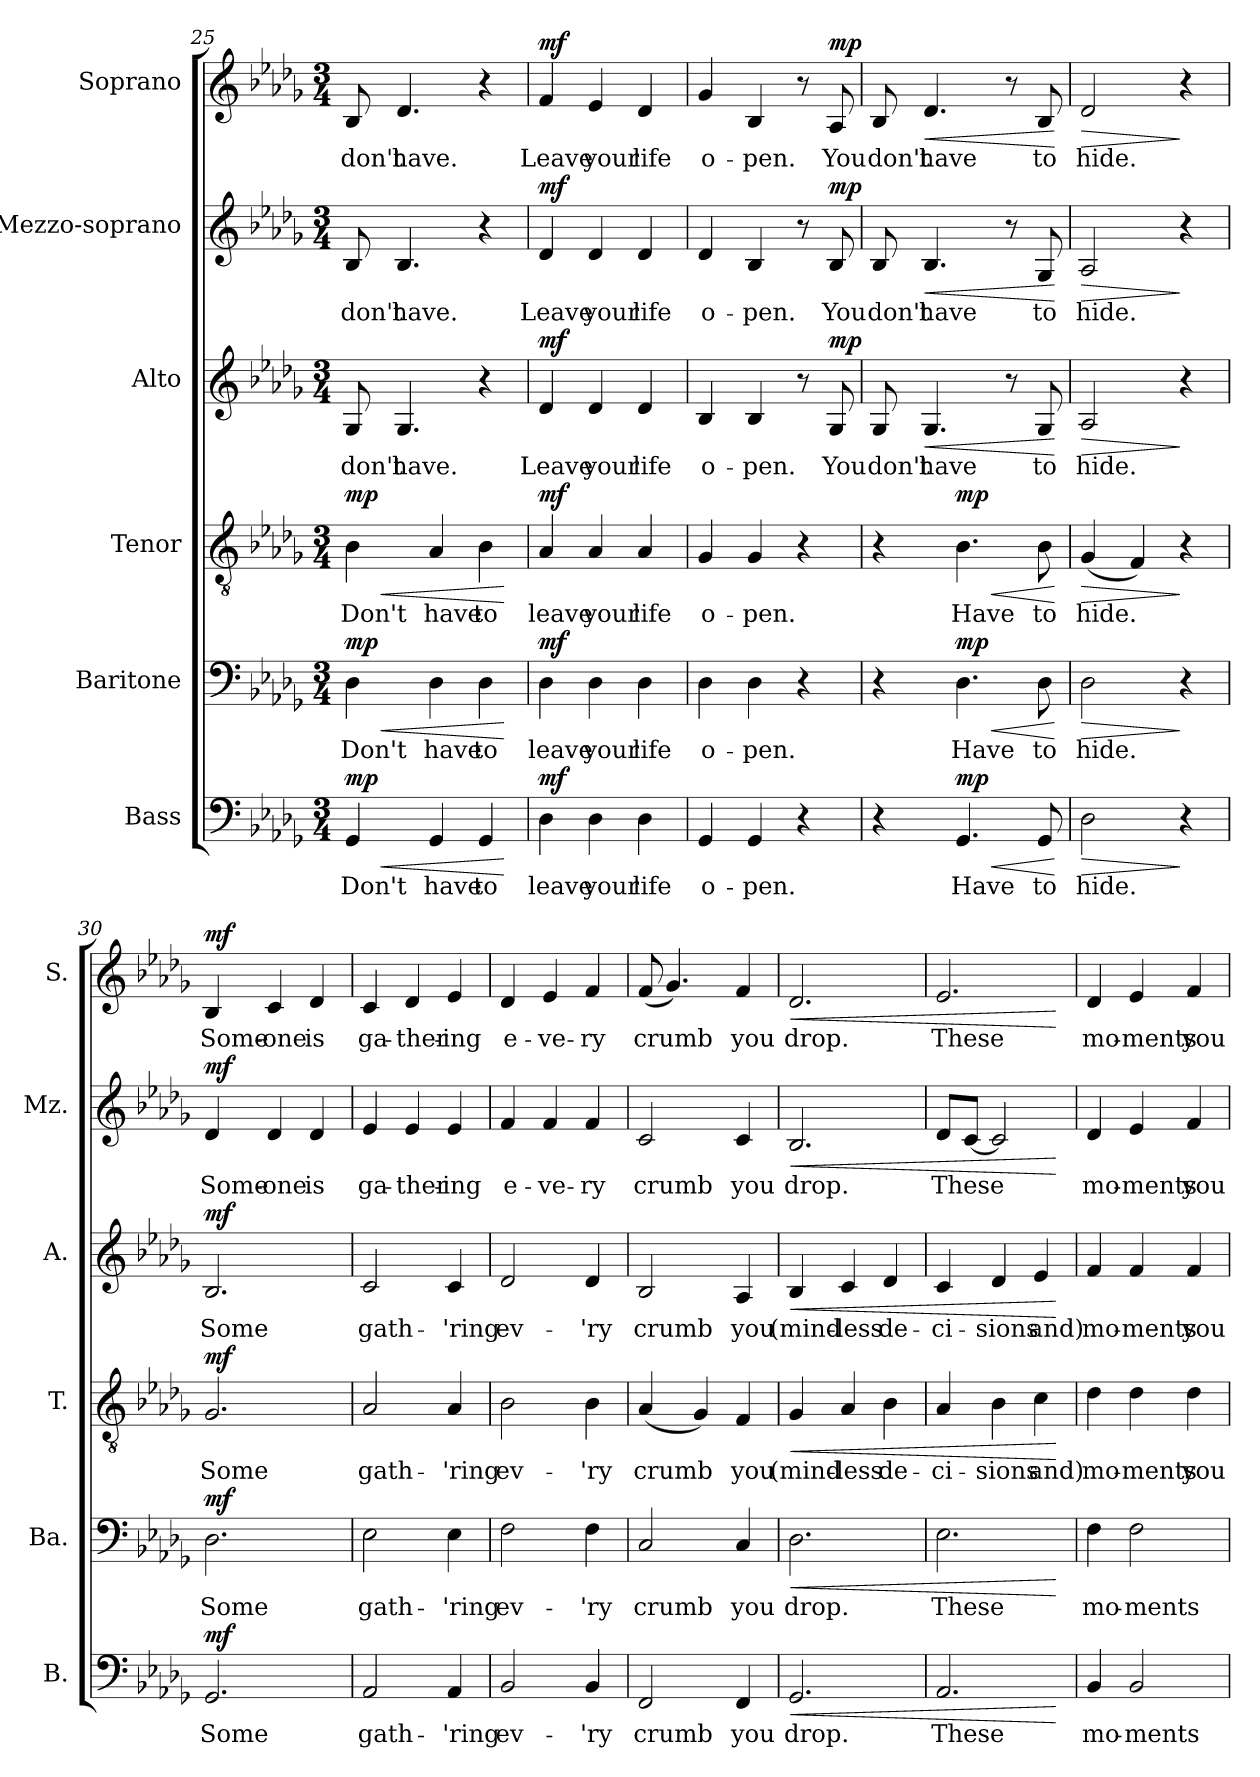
**kern	**text	**dynam	**kern	**text	**dynam	**kern	**text	**dynam	**kern	**text	**dynam	**kern	**text	**dynam	**kern	**text	**dynam
*part6	*part6	*part6	*part5	*part5	*part5	*part4	*part4	*part4	*part3	*part3	*part3	*part2	*part2	*part2	*part1	*part1	*part1
*staff6	*staff6	*staff6	*staff5	*staff5	*staff5	*staff4	*staff4	*staff4	*staff3	*staff3	*staff3	*staff2	*staff2	*staff2	*staff1	*staff1	*staff1
*I"Bass	*	*	*I"Baritone	*	*	*I"Tenor	*	*	*I"Alto	*	*	*I"Mezzo-soprano	*	*	*I"Soprano	*	*
*I'B.	*	*	*I'Ba.	*	*	*I'T.	*	*	*I'A.	*	*	*I'Mz.	*	*	*I'S.	*	*
*clefF4	*	*	*clefF4	*	*	*clefGv2	*	*	*clefG2	*	*	*clefG2	*	*	*clefG2	*	*
*k[b-e-a-d-g-]	*	*	*k[b-e-a-d-g-]	*	*	*k[b-e-a-d-g-]	*	*	*k[b-e-a-d-g-]	*	*	*k[b-e-a-d-g-]	*	*	*k[b-e-a-d-g-]	*	*
*M3/4	*	*	*M3/4	*	*	*M3/4	*	*	*M3/4	*	*	*M3/4	*	*	*M3/4	*	*
=25	=25	=25	=25	=25	=25	=25	=25	=25	=25	=25	=25	=25	=25	=25	=25	=25	=25
!	!LO:LY:b	!LO:HP:b	!	!LO:LY:b	!LO:HP:b	!	!LO:LY:b	!LO:HP:b	!	!LO:LY:b	!	!	!LO:LY:b	!	!	!LO:LY:b	!
!	!	!LO:DY:n=1:a	!	!	!LO:DY:n=1:a	!	!	!LO:DY:n=1:a	!	!	!	!	!	!	!	!	!
4GG-/	Don't	< mp	4D-\	Don't	< mp	4B-\	Don't	< mp	8G-/	don't	.	8B-/	don't	.	8B-/	don't	.
!	!	!	!	!	!	!	!	!	!	!LO:LY:b	!	!	!LO:LY:b	!	!	!LO:LY:b	!
.	.	.	.	.	.	.	.	.	4.G-/	have.	.	4.B-/	have.	.	4.d-/	have.	.
!	!LO:LY:b	!	!	!LO:LY:b	!	!	!LO:LY:b	!	!	!	!	!	!	!	!	!	!
4GG-/	have	.	4D-\	have	.	4A-/	have	.	.	.	.	.	.	.	.	.	.
!	!LO:LY:b	!	!	!LO:LY:b	!	!	!LO:LY:b	!	!	!	!	!	!	!	!	!	!
4GG-/	to	.	4D-\	to	.	4B-\	to	.	4r	.	.	4r	.	.	4r	.	.
.	.	[	.	.	[	.	.	[	.	.	.	.	.	.	.	.	.
=26	=26	=26	=26	=26	=26	=26	=26	=26	=26	=26	=26	=26	=26	=26	=26	=26	=26
!	!LO:LY:b	!LO:DY:a	!	!LO:LY:b	!LO:DY:a	!	!LO:LY:b	!LO:DY:a	!	!LO:LY:b	!LO:DY:a	!	!LO:LY:b	!LO:DY:a	!	!LO:LY:b	!LO:DY:a
4D-\	leave	mf	4D-\	leave	mf	4A-/	leave	mf	4d-/	Leave	mf	4d-/	Leave	mf	4f/	Leave	mf
!	!LO:LY:b	!	!	!LO:LY:b	!	!	!LO:LY:b	!	!	!LO:LY:b	!	!	!LO:LY:b	!	!	!LO:LY:b	!
4D-\	your	.	4D-\	your	.	4A-/	your	.	4d-/	your	.	4d-/	your	.	4e-/	your	.
!	!LO:LY:b	!	!	!LO:LY:b	!	!	!LO:LY:b	!	!	!LO:LY:b	!	!	!LO:LY:b	!	!	!LO:LY:b	!
4D-\	life	.	4D-\	life	.	4A-/	life	.	4d-/	life	.	4d-/	life	.	4d-/	life	.
=27	=27	=27	=27	=27	=27	=27	=27	=27	=27	=27	=27	=27	=27	=27	=27	=27	=27
!	!LO:LY:b	!	!	!LO:LY:b	!	!	!LO:LY:b	!	!	!LO:LY:b	!	!	!LO:LY:b	!	!	!LO:LY:b	!
4GG-/	o-	.	4D-\	o-	.	4G-/	o-	.	4B-/	o-	.	4d-/	o-	.	4g-/	o-	.
!	!LO:LY:b	!	!	!LO:LY:b	!	!	!LO:LY:b	!	!	!LO:LY:b	!	!	!LO:LY:b	!	!	!LO:LY:b	!
4GG-/	-pen.	.	4D-\	-pen.	.	4G-/	-pen.	.	4B-/	-pen.	.	4B-/	-pen.	.	4B-/	-pen.	.
4r	.	.	4r	.	.	4r	.	.	8r	.	.	8r	.	.	8r	.	.
!	!	!	!	!	!	!	!	!	!	!LO:LY:b	!LO:DY:a	!	!LO:LY:b	!LO:DY:a	!	!LO:LY:b	!LO:DY:a
.	.	.	.	.	.	.	.	.	8G-/	You	mp	8B-/	You	mp	8A-/	You	mp
=28	=28	=28	=28	=28	=28	=28	=28	=28	=28	=28	=28	=28	=28	=28	=28	=28	=28
!	!	!	!	!	!	!	!	!	!	!LO:LY:b	!	!	!LO:LY:b	!	!	!LO:LY:b	!
4r	.	.	4r	.	.	4r	.	.	8G-/	don't	.	8B-/	don't	.	8B-/	don't	.
!	!	!	!	!	!	!	!	!	!	!LO:LY:b	!LO:HP:b	!	!LO:LY:b	!LO:HP:b	!	!LO:LY:b	!LO:HP:b
.	.	.	.	.	.	.	.	.	4.G-/	have	<	4.B-/	have	<	4.d-/	have	<
!	!LO:LY:b	!LO:HP:b	!	!LO:LY:b	!LO:HP:b	!	!LO:LY:b	!LO:HP:b	!	!	!	!	!	!	!	!	!
!	!	!LO:DY:n=1:a	!	!	!LO:DY:n=1:a	!	!	!LO:DY:n=1:a	!	!	!	!	!	!	!	!	!
4.GG-/	Have	< mp	4.D-\	Have	< mp	4.B-\	Have	< mp	.	.	.	.	.	.	.	.	.
.	.	.	.	.	.	.	.	.	8r	.	.	8r	.	.	8r	.	.
!	!LO:LY:b	!	!	!LO:LY:b	!	!	!LO:LY:b	!	!	!LO:LY:b	!	!	!LO:LY:b	!	!	!LO:LY:b	!
8GG-/	to	.	8D-\	to	.	8B-\	to	.	8G-/	to	.	8G-/	to	.	8B-/	to	.
.	.	[	.	.	[	.	.	[	.	.	[	.	.	[	.	.	[
!!LO:PB:g=z
=29	=29	=29	=29	=29	=29	=29	=29	=29	=29	=29	=29	=29	=29	=29	=29	=29	=29
!	!LO:LY:b	!LO:HP:b	!	!LO:LY:b	!LO:HP:b	!	!LO:LY:b	!LO:HP:b	!	!LO:LY:b	!LO:HP:b	!	!LO:LY:b	!LO:HP:b	!	!LO:LY:b	!LO:HP:b
2D-\	hide.	>	2D-\	hide.	>	(4G-/	hide.	>	2A-/	hide.	>	2A-/	hide.	>	2d-/	hide.	>
.	.	.	.	.	.	4F/)	.	.	.	.	.	.	.	.	.	.	.
4r	.	]	4r	.	]	4r	.	]	4r	.	]	4r	.	]	4r	.	]
=30	=30	=30	=30	=30	=30	=30	=30	=30	=30	=30	=30	=30	=30	=30	=30	=30	=30
!	!LO:LY:b	!LO:DY:a	!	!LO:LY:b	!LO:DY:a	!	!LO:LY:b	!LO:DY:a	!	!LO:LY:b	!LO:DY:a	!	!LO:LY:b	!LO:DY:a	!	!LO:LY:b	!LO:DY:a
2.GG-/	Some	mf	2.D-\	Some	mf	2.G-/	Some	mf	2.B-/	Some	mf	4d-/	Some-	mf	4B-/	Some-	mf
!	!	!	!	!	!	!	!	!	!	!	!	!	!LO:LY:b	!	!	!LO:LY:b	!
.	.	.	.	.	.	.	.	.	.	.	.	4d-/	-one	.	4c/	-one	.
!	!	!	!	!	!	!	!	!	!	!	!	!	!LO:LY:b	!	!	!LO:LY:b	!
.	.	.	.	.	.	.	.	.	.	.	.	4d-/	is	.	4d-/	is	.
=31	=31	=31	=31	=31	=31	=31	=31	=31	=31	=31	=31	=31	=31	=31	=31	=31	=31
!	!LO:LY:b	!	!	!LO:LY:b	!	!	!LO:LY:b	!	!	!LO:LY:b	!	!	!LO:LY:b	!	!	!LO:LY:b	!
2AA-/	gath-	.	2E-\	gath-	.	2A-/	gath-	.	2c/	gath-	.	4e-/	ga-	.	4c/	ga-	.
!	!	!	!	!	!	!	!	!	!	!	!	!	!LO:LY:b	!	!	!LO:LY:b	!
.	.	.	.	.	.	.	.	.	.	.	.	4e-/	-ther-	.	4d-/	-ther-	.
!	!LO:LY:b	!	!	!LO:LY:b	!	!	!LO:LY:b	!	!	!LO:LY:b	!	!	!LO:LY:b	!	!	!LO:LY:b	!
4AA-/	'ring	.	4E-\	'ring	.	4A-/	-'ring	.	4c/	-'ring	.	4e-/	-ing	.	4e-/	-ing	.
=32	=32	=32	=32	=32	=32	=32	=32	=32	=32	=32	=32	=32	=32	=32	=32	=32	=32
!	!LO:LY:b	!	!	!LO:LY:b	!	!	!LO:LY:b	!	!	!LO:LY:b	!	!	!LO:LY:b	!	!	!LO:LY:b	!
2BB-/	-ev-	.	2F\	-ev-	.	2B-\	ev-	.	2d-/	ev-	.	4f/	e-	.	4d-/	e-	.
!	!	!	!	!	!	!	!	!	!	!	!	!	!LO:LY:b	!	!	!LO:LY:b	!
.	.	.	.	.	.	.	.	.	.	.	.	4f/	-ve-	.	4e-/	-ve-	.
!	!LO:LY:b	!	!	!LO:LY:b	!	!	!LO:LY:b	!	!	!LO:LY:b	!	!	!LO:LY:b	!	!	!LO:LY:b	!
4BB-/	-'ry	.	4F\	-'ry	.	4B-\	-'ry	.	4d-/	-'ry	.	4f/	-ry	.	4f/	-ry	.
=33	=33	=33	=33	=33	=33	=33	=33	=33	=33	=33	=33	=33	=33	=33	=33	=33	=33
!	!LO:LY:b	!	!	!LO:LY:b	!	!	!LO:LY:b	!	!	!LO:LY:b	!	!	!LO:LY:b	!	!	!LO:LY:b	!
2FF/	crumb	.	2C/	crumb	.	(4A-/	crumb	.	2B-/	crumb	.	2c/	crumb	.	(8f/	crumb	.
.	.	.	.	.	.	.	.	.	.	.	.	.	.	.	4.g-/)	.	.
.	.	.	.	.	.	4G-/)	.	.	.	.	.	.	.	.	.	.	.
!	!LO:LY:b	!	!	!LO:LY:b	!	!	!LO:LY:b	!	!	!LO:LY:b	!	!	!LO:LY:b	!	!	!LO:LY:b	!
4FF/	you	.	4C/	you	.	4F/	you	.	4A-/	you	.	4c/	you	.	4f/	you	.
=34	=34	=34	=34	=34	=34	=34	=34	=34	=34	=34	=34	=34	=34	=34	=34	=34	=34
!	!LO:LY:b	!LO:HP:b	!	!LO:LY:b	!LO:HP:b	!	!LO:LY:b	!LO:HP:b	!	!LO:LY:b	!LO:HP:b	!	!LO:LY:b	!LO:HP:b	!	!LO:LY:b	!LO:HP:b
2.GG-/	drop.	<	2.D-\	drop.	<	4G-/	(mind-	<	4B-/	(mind-	<	2.B-/	drop.	<	2.d-/	drop.	<
!	!	!	!	!	!	!	!LO:LY:b	!	!	!LO:LY:b	!	!	!	!	!	!	!
.	.	.	.	.	.	4A-/	-less	.	4c/	-less	.	.	.	.	.	.	.
!	!	!	!	!	!	!	!LO:LY:b	!	!	!LO:LY:b	!	!	!	!	!	!	!
.	.	.	.	.	.	4B-\	de-	.	4d-/	de-	.	.	.	.	.	.	.
=35	=35	=35	=35	=35	=35	=35	=35	=35	=35	=35	=35	=35	=35	=35	=35	=35	=35
!	!LO:LY:b	!	!	!LO:LY:b	!	!	!LO:LY:b	!	!	!LO:LY:b	!	!	!LO:LY:b	!	!	!LO:LY:b	!
2.AA-/	These	.	2.E-\	These	.	4A-/	-ci-	.	4c/	-ci-	.	8d-/L	These	.	2.e-/	These	.
.	.	.	.	.	.	.	.	.	.	.	.	[8c/J	.	.	.	.	.
!	!	!	!	!	!	!	!LO:LY:b	!	!	!LO:LY:b	!	!	!	!	!	!	!
.	.	.	.	.	.	4B-\	-sions	.	4d-/	-sions	.	2c/]	.	.	.	.	.
!	!	!	!	!	!	!	!LO:LY:b	!	!	!LO:LY:b	!	!	!	!	!	!	!
.	.	.	.	.	.	4c\	and)	.	4e-/	and)	.	.	.	.	.	.	.
.	.	[	.	.	[	.	.	[	.	.	[	.	.	[	.	.	[
=36	=36	=36	=36	=36	=36	=36	=36	=36	=36	=36	=36	=36	=36	=36	=36	=36	=36
!	!LO:LY:b	!	!	!LO:LY:b	!	!	!LO:LY:b	!	!	!LO:LY:b	!	!	!LO:LY:b	!	!	!LO:LY:b	!
4BB-/	mo-	.	4F\	mo-	.	4d-\	mo-	.	4f/	mo-	.	4d-/	mo-	.	4d-/	mo-	.
!	!LO:LY:b	!	!	!LO:LY:b	!	!	!LO:LY:b	!	!	!LO:LY:b	!	!	!LO:LY:b	!	!	!LO:LY:b	!
2BB-/	-ments	.	2F\	-ments	.	4d-\	-ments	.	4f/	-ments	.	4e-/	-ments	.	4e-/	-ments	.
!	!	!	!	!	!	!	!LO:LY:b	!	!	!LO:LY:b	!	!	!LO:LY:b	!	!	!LO:LY:b	!
.	.	.	.	.	.	4d-\	you	.	4f/	you	.	4f/	you	.	4f/	you	.
=	=	=	=	=	=	=	=	=	=	=	=	=	=	=	=	=	=
*-	*-	*-	*-	*-	*-	*-	*-	*-	*-	*-	*-	*-	*-	*-	*-	*-	*-
